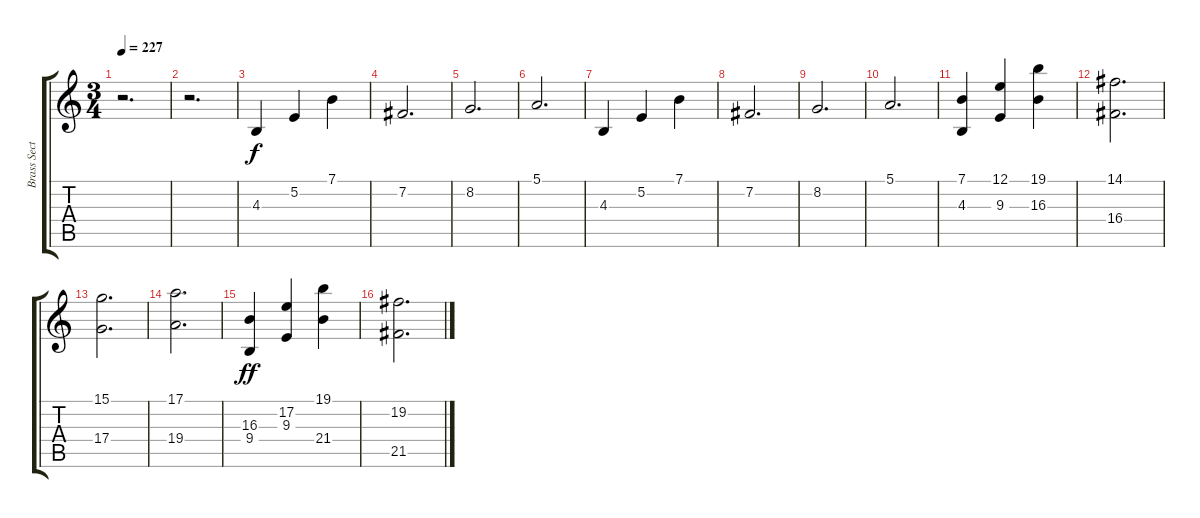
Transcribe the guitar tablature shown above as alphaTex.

\track ("Brass Section" "Brass Sect") {instrument brasssection}
\staff {score tabs}
\tuning (E4 B3 G3 D3 A2 E2) {hide}
\ts (3 4)
\tempo 227
\clef g2
\ks c
r.2{d dy fff} |
r.2{d} |
4.3.4{dy f} 5.2.4 7.1.4 |
7.2.2{d} |
8.2.2{d} |
5.1.2{d} |
4.3.4 5.2.4 7.1.4 |
7.2.2{d} |
8.2.2{d} |
5.1.2{d} |
(7.1 4.3).4 (12.1 9.3).4 (19.1 16.3).4 |
(14.1 16.4).2{d} |
(15.1 17.4).2{d} |
(17.1 19.4).2{d} |
(16.3 9.4).4{dy ff} (17.2 9.3).4 (19.1 21.4).4 |
(19.2 21.5).2{d}
